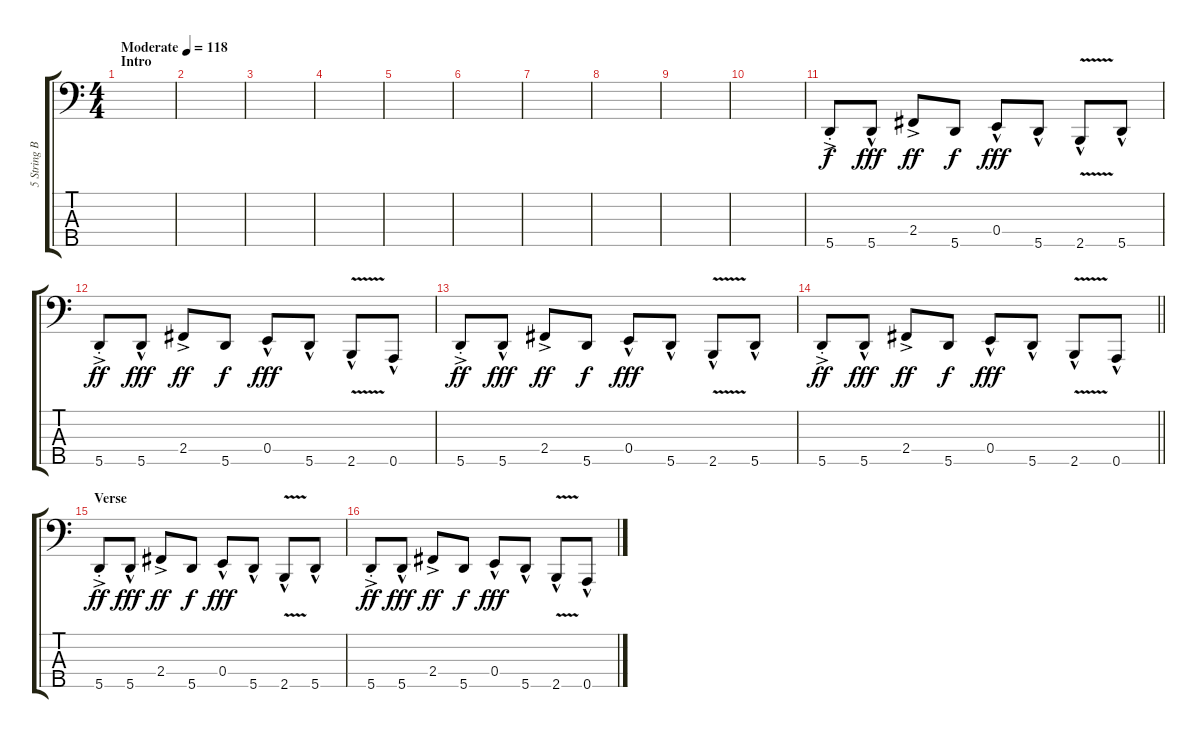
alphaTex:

\track ("5 String Bass" "5 String B") {instrument synthbass1}
\staff {score tabs}
\tuning (G2 D2 A1 E1 A0) {hide}
\ts (4 4)
\section ("" "Intro")
\tempo (118 "Moderate")
\clef f4
\ks c
|
|
|
|
|
|
|
|
|
|
5.5{ac st}.8 5.5{hac}.8{dy fff} 2.4{ac}.8{dy ff} 5.5.8{dy f} 0.4{hac}.8{dy fff} 5.5{hac}.8 2.5{v hac}.8 5.5{hac}.8 |
5.5{ac st}.8{dy ff} 5.5{hac}.8{dy fff} 2.4{ac}.8{dy ff} 5.5.8{dy f} 0.4{hac}.8{dy fff} 5.5{hac}.8 2.5{v hac}.8 0.5{hac}.8 |
5.5{ac st}.8{dy ff} 5.5{hac}.8{dy fff} 2.4{ac}.8{dy ff} 5.5.8{dy f} 0.4{hac}.8{dy fff} 5.5{hac}.8 2.5{v hac}.8 5.5{hac}.8 |
\barLineRight lightlight
5.5{ac st}.8{dy ff} 5.5{hac}.8{dy fff} 2.4{ac}.8{dy ff} 5.5.8{dy f} 0.4{hac}.8{dy fff} 5.5{hac}.8 2.5{v hac}.8 0.5{hac}.8 |
\section ("" "Verse")
5.5{ac st}.8{dy ff} 5.5{hac}.8{dy fff} 2.4{ac}.8{dy ff} 5.5.8{dy f} 0.4{hac}.8{dy fff} 5.5{hac}.8 2.5{v hac}.8 5.5{hac}.8 |
5.5{ac st}.8{dy ff} 5.5{hac}.8{dy fff} 2.4{ac}.8{dy ff} 5.5.8{dy f} 0.4{hac}.8{dy fff} 5.5{hac}.8 2.5{v hac}.8 0.5{hac}.8
